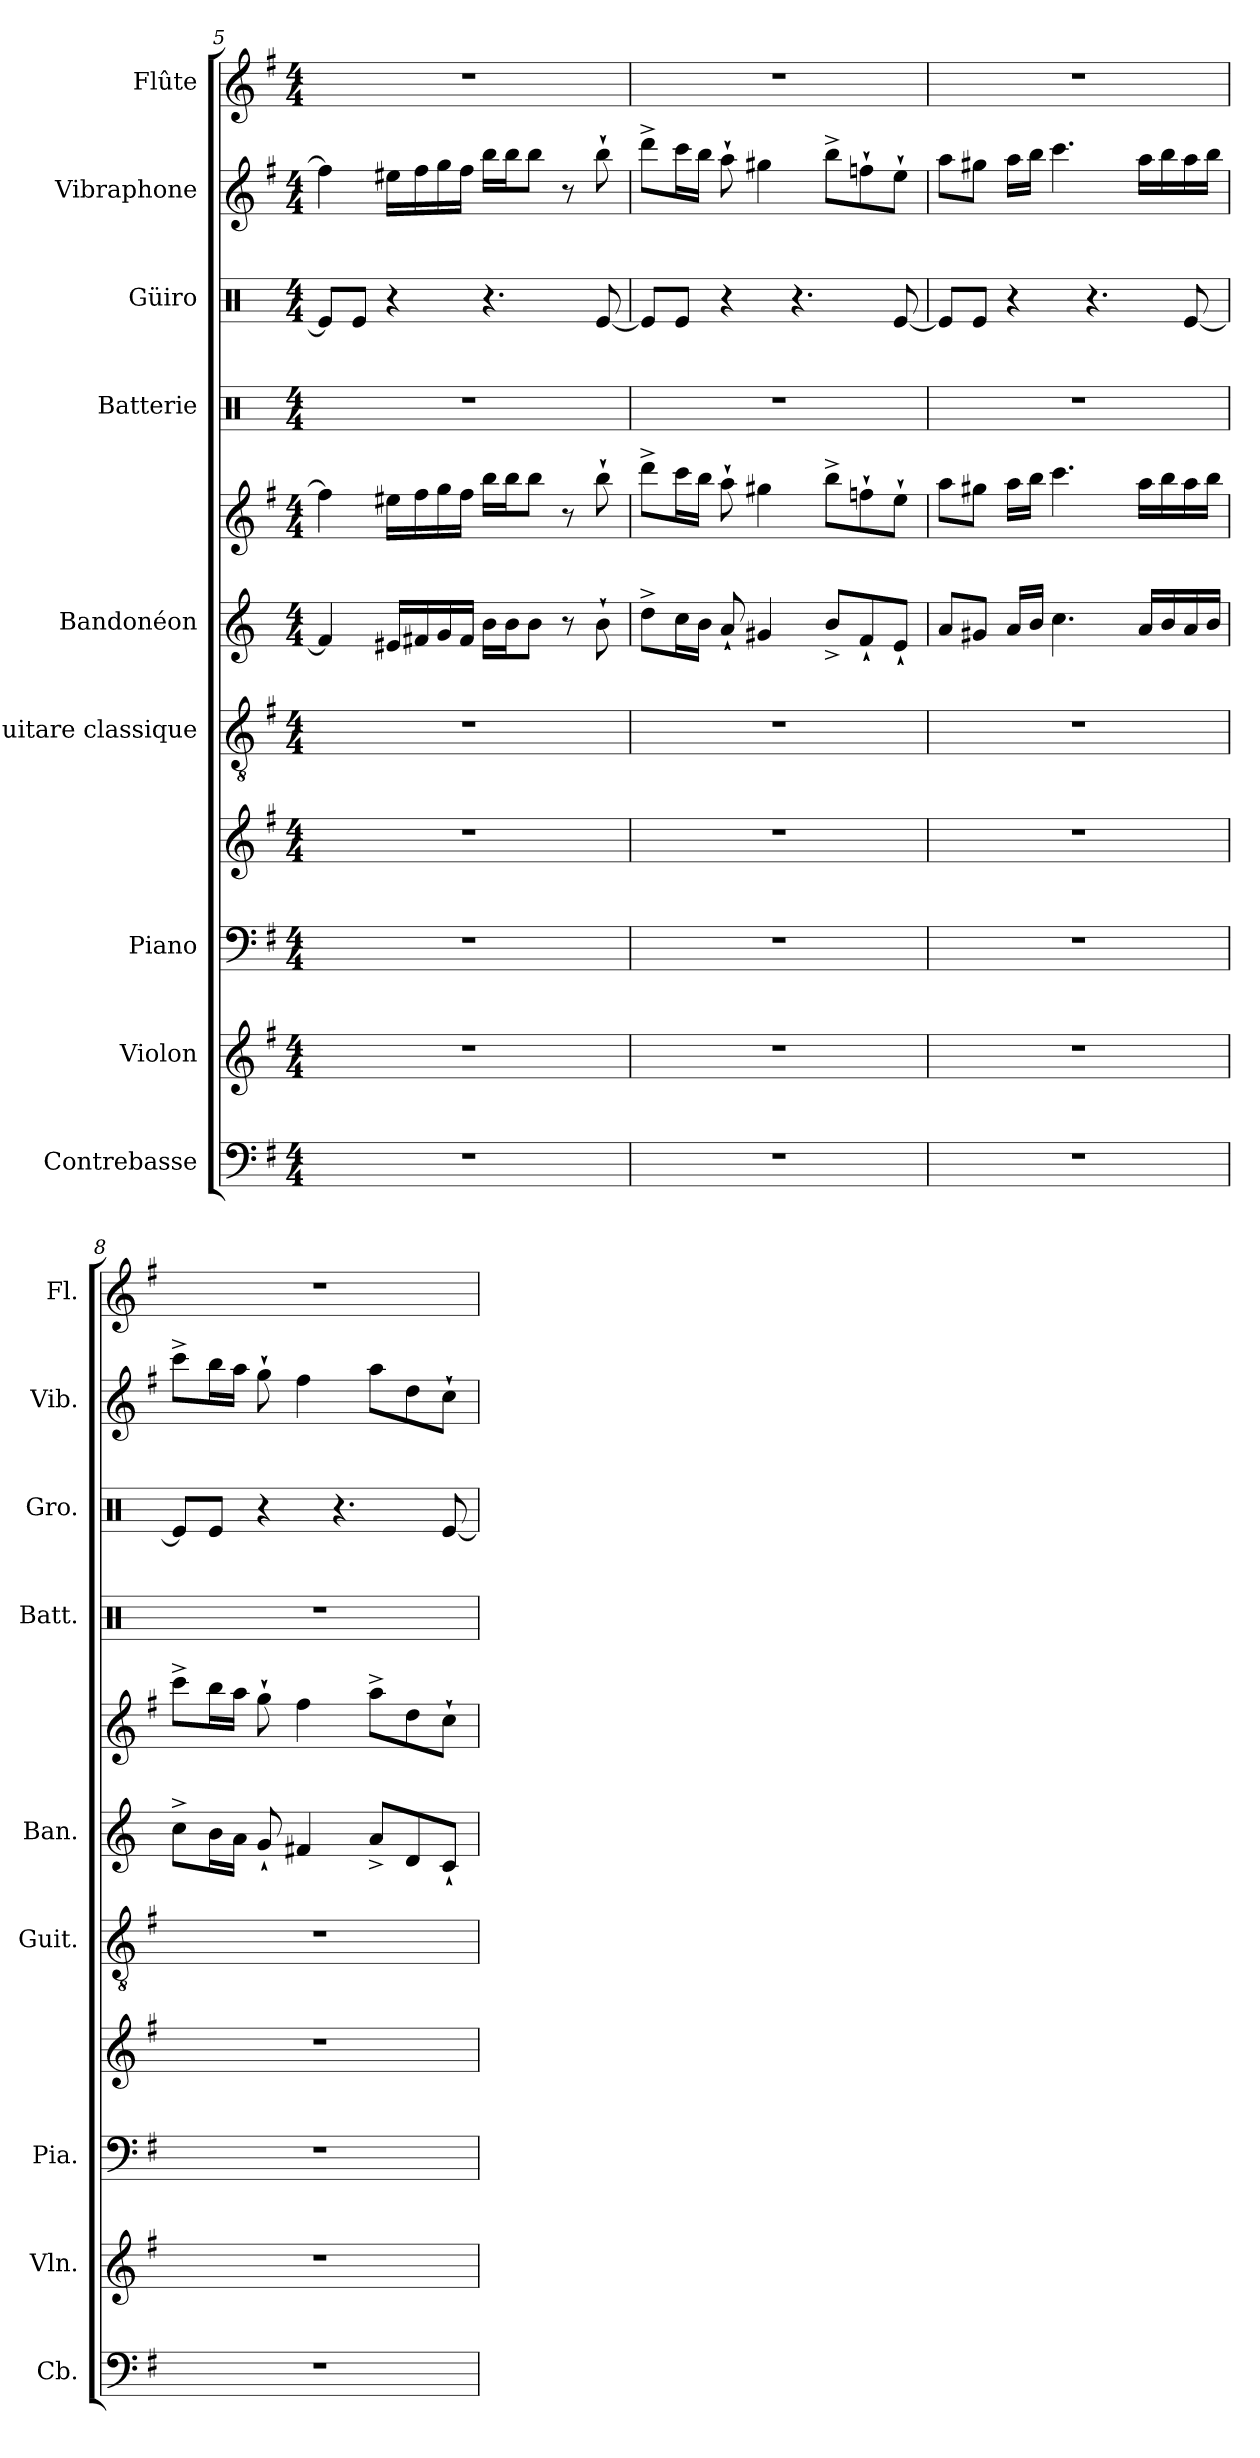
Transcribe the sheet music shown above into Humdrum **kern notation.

**kern	**kern	**kern	**kern	**kern	**kern	**kern	**kern	**kern	**kern	**kern
*part9	*part8	*part7	*part7	*part6	*part5	*part5	*part4	*part3	*part2	*part1
*staff11	*staff10	*staff9	*staff8	*staff7	*staff6	*staff5	*staff4	*staff3	*staff2	*staff1
*I"Contrebasse	*I"Violon	*I"Piano	*	*I"Guitare classique	*I"Bandonéon	*	*I"Batterie	*I"Güiro	*I"Vibraphone	*I"Flûte
*I'Cb.	*I'Vln.	*I'Pia.	*	*I'Guit.	*I'Ban.	*	*I'Batt.	*I'Gro.	*I'Vib.	*I'Fl.
*clefF4	*clefG2	*clefF4	*clefG2	*clefGv2	*clefG2	*clefG2	*clefX	*clefX	*clefG2	*clefG2
*ITrd7c12	*	*	*	*	*	*	*	*	*	*
*k[f#]	*k[f#]	*k[f#]	*k[f#]	*k[f#]	*	*k[f#]	*k[]	*k[]	*k[f#]	*k[f#]
*M4/4	*M4/4	*M4/4	*M4/4	*M4/4	*M4/4	*M4/4	*M4/4	*M4/4	*M4/4	*M4/4
=5	=5	=5	=5	=5	=5	=5	=5	=5	=5	=5
1r	1r	1r	1r	1r	4f#/]	4ff#\]	1r	8Re/L]	4ff#\]	1r
.	.	.	.	.	.	.	.	8Re/J	.	.
.	.	.	.	.	16e#X/LL	16ee#X\LL	.	4r	16ee#X\LL	.
.	.	.	.	.	16f#X/	16ff#\	.	.	16ff#\	.
.	.	.	.	.	16g/	16gg\	.	.	16gg\	.
.	.	.	.	.	16f#/JJ	16ff#\JJ	.	.	16ff#\JJ	.
.	.	.	.	.	16b\LL	16bb\LL	.	4.r	16bb\LL	.
.	.	.	.	.	16b\J	16bb\J	.	.	16bb\J	.
.	.	.	.	.	8b\J	8bb\J	.	.	8bb\J	.
.	.	.	.	.	8r	8r	.	.	8r	.
.	.	.	.	.	8b`\	8bb`\	.	[8Re/	8bb`\	.
=6	=6	=6	=6	=6	=6	=6	=6	=6	=6	=6
1r	1r	1r	1r	1r	8dd^\L	8ddd^\L	1r	8Re/L]	8ddd^\L	1r
.	.	.	.	.	16cc\L	16ccc\L	.	8Re/J	16ccc\L	.
.	.	.	.	.	16b\JJ	16bb\JJ	.	.	16bb\JJ	.
.	.	.	.	.	8a`/	8aa`\	.	4r	8aa`\	.
.	.	.	.	.	4g#X/	4gg#X\	.	.	4gg#X\	.
.	.	.	.	.	.	.	.	4.r	.	.
.	.	.	.	.	8b^/L	8bb^\L	.	.	8bb^\L	.
.	.	.	.	.	8f`/	8ffn`\	.	.	8ffn`\	.
.	.	.	.	.	8e`/J	8ee`\J	.	[8Re/	8ee`\J	.
!!LO:LB:g=z
=7	=7	=7	=7	=7	=7	=7	=7	=7	=7	=7
1r	1r	1r	1r	1r	8a/L	8aa\L	1r	8Re/L]	8aa\L	1r
.	.	.	.	.	8g#X/J	8gg#X\J	.	8Re/J	8gg#X\J	.
.	.	.	.	.	16a/LL	16aa\LL	.	4r	16aa\LL	.
.	.	.	.	.	16b/JJ	16bb\JJ	.	.	16bb\JJ	.
.	.	.	.	.	4.cc\	4.ccc\	.	.	4.ccc\	.
.	.	.	.	.	.	.	.	4.r	.	.
.	.	.	.	.	16a/LL	16aa\LL	.	.	16aa\LL	.
.	.	.	.	.	16b/	16bb\	.	.	16bb\	.
.	.	.	.	.	16a/	16aa\	.	[8Re/	16aa\	.
.	.	.	.	.	16b/JJ	16bb\JJ	.	.	16bb\JJ	.
=8	=8	=8	=8	=8	=8	=8	=8	=8	=8	=8
1r	1r	1r	1r	1r	8cc^\L	8ccc^\L	1r	8Re/L]	8ccc^\L	1r
.	.	.	.	.	16b\L	16bb\L	.	8Re/J	16bb\L	.
.	.	.	.	.	16a\JJ	16aa\JJ	.	.	16aa\JJ	.
.	.	.	.	.	8g`/	8gg`\	.	4r	8gg`\	.
.	.	.	.	.	4f#X/	4ff#\	.	.	4ff#\	.
.	.	.	.	.	.	.	.	4.r	.	.
.	.	.	.	.	8a^/L	8aa^\L	.	.	8aa\L	.
.	.	.	.	.	8d/	8dd\	.	.	8dd\	.
.	.	.	.	.	8c`/J	8cc`\J	.	[8Re/	8cc`\J	.
=	=	=	=	=	=	=	=	=	=	=
*-	*-	*-	*-	*-	*-	*-	*-	*-	*-	*-
